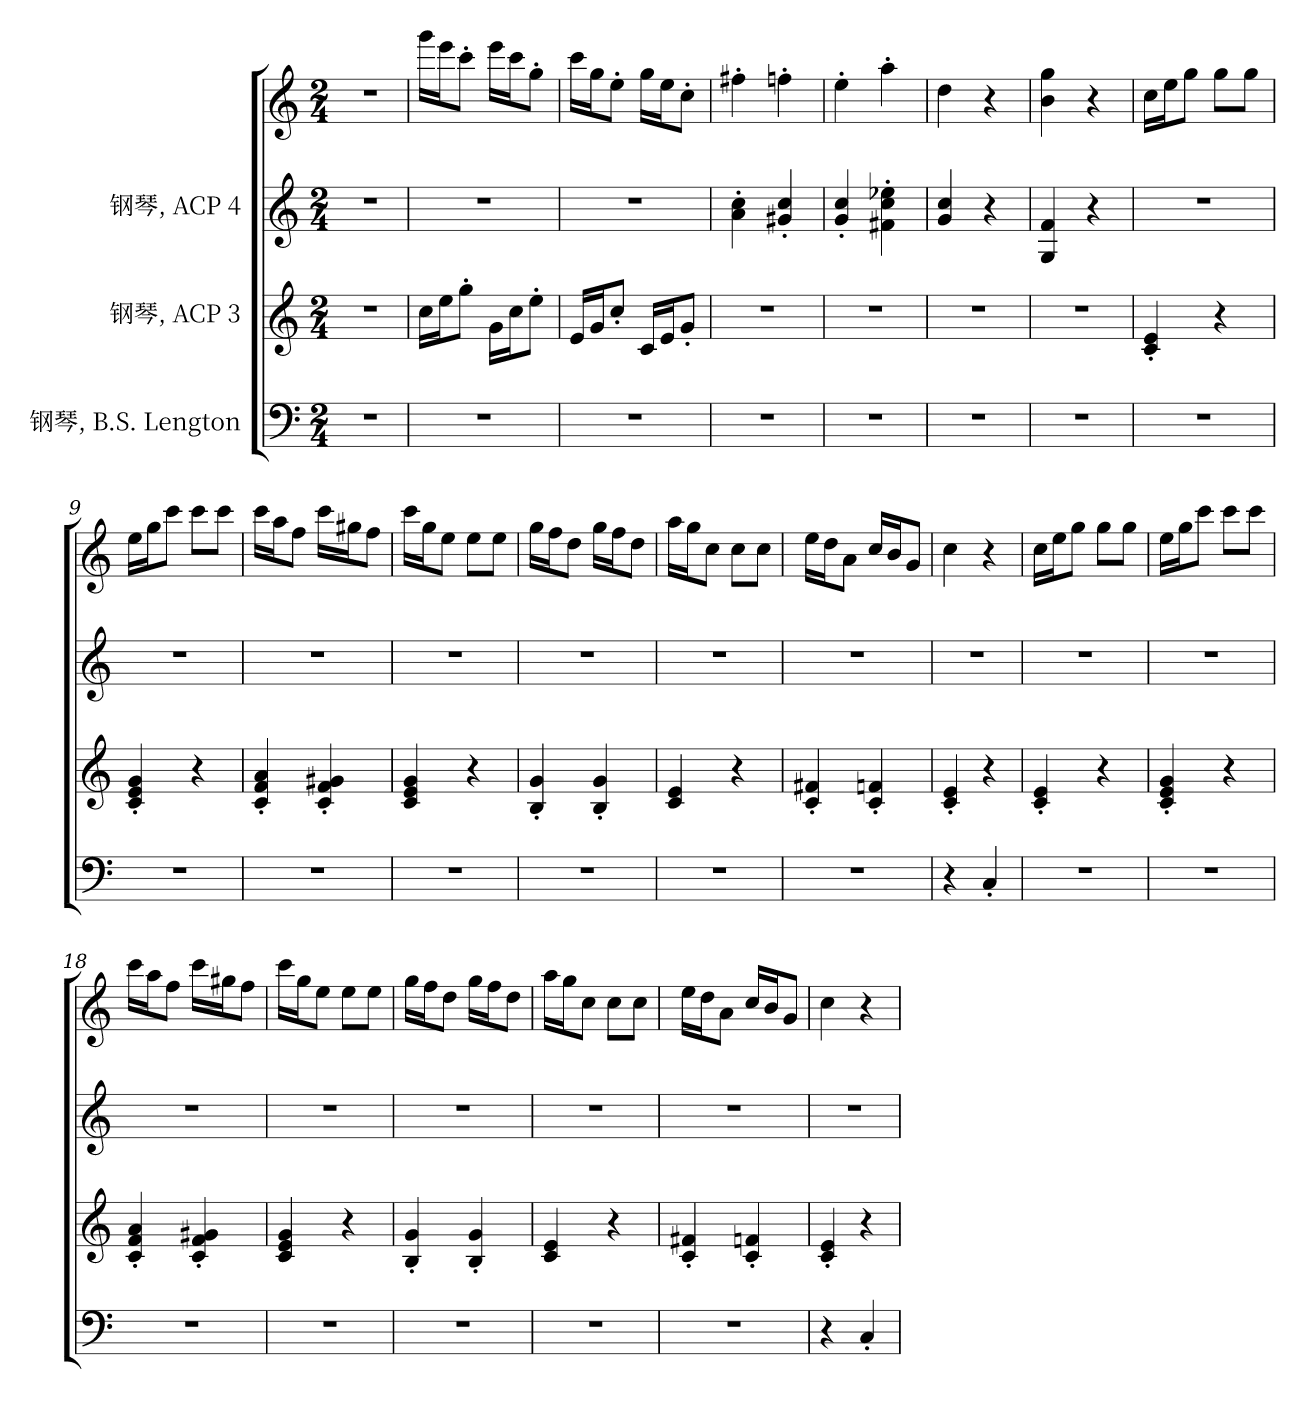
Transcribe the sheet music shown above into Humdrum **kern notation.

**kern	**kern	**kern	**kern
*part3	*part2	*part1	*part1
*staff4	*staff3	*staff2	*staff1
*I"钢琴, B.S. Lengton	*I"钢琴, ACP 3	*I"钢琴, ACP 4	*
*clefF4	*clefG2	*clefG2	*clefG2
*k[]	*k[]	*k[]	*k[]
*M2/4	*M2/4	*M2/4	*M2/4
*MM176	*MM176	*MM176	*MM176
=1	=1	=1	=1
2r	2r	2r	2r
=2	=2	=2	=2
2r	16cc\LL	2r	16ggg\LL
.	16ee\J	.	16eee\J
.	8gg'\J	.	8ccc'\J
.	16g\LL	.	16eee\LL
.	16cc\J	.	16ccc\J
.	8ee'\J	.	8gg'\J
=3	=3	=3	=3
2r	16e/LL	2r	16ccc\LL
.	16g/J	.	16gg\J
.	8cc'/J	.	8ee'\J
.	16c/LL	.	16gg\LL
.	16e/J	.	16ee\J
.	8g'/J	.	8cc'\J
=4	=4	=4	=4
2r	2r	4a\' 4cc\'	4ff#X'\
*	*	*	*MM132
.	.	4g#X/' 4cc/'	4ffn'\
=5	=5	=5	=5
*	*	*	*MM125
2r	2r	4g/' 4cc/'	4ee'\
*	*	*	*MM119
.	.	4f#X\' 4cc\' 4ee-X\'	4aa'\
=6	=6	=6	=6
*	*	*	*MM112
2r	2r	4g/ 4cc/	4dd\
.	.	4r	4r
=7	=7	=7	=7
2r	2r	4G/ 4f/	4b\ 4gg\
.	.	4r	4r
!!LO:LB:g=z
=8	=8	=8	=8
2r	4c/' 4e/'	2r	16cc\LL
.	.	.	16ee\J
.	.	.	8gg\J
.	4r	.	8gg\L
.	.	.	8gg\J
=9	=9	=9	=9
2r	4c/' 4e/' 4g/'	2r	16ee\LL
.	.	.	16gg\J
.	.	.	8ccc\J
.	4r	.	8ccc\L
.	.	.	8ccc\J
=10	=10	=10	=10
2r	4c/' 4f/' 4a/'	2r	16ccc\LL
.	.	.	16aa\J
.	.	.	8ff\J
.	4c/' 4f/' 4g#X/'	.	16ccc\LL
.	.	.	16gg#X\J
.	.	.	8ff\J
=11	=11	=11	=11
2r	4c/ 4e/ 4g/	2r	16ccc\LL
.	.	.	16gg\J
.	.	.	8ee\J
.	4r	.	8ee\L
.	.	.	8ee\J
=12	=12	=12	=12
2r	4B/' 4g/'	2r	16gg\LL
.	.	.	16ff\J
*	*	*	*MM135
.	.	.	8dd\J
*	*	*	*MM132
.	4B/' 4g/'	.	16gg\LL
.	.	.	16ff\J
*	*	*	*MM129
.	.	.	8dd\J
=13	=13	=13	=13
*	*	*	*MM125
2r	4c/ 4e/	2r	16aa\LL
.	.	.	16gg\J
*	*	*	*MM122
.	.	.	8cc\J
*	*	*	*MM119
.	4r	.	8cc\L
*	*	*	*MM116
.	.	.	8cc\J
!!LO:LB:g=z
=14	=14	=14	=14
*	*	*	*MM112
2r	4c/' 4f#X/'	2r	16ee\LL
.	.	.	16dd\J
.	.	.	8a\J
.	4c/' 4fn/'	.	16cc/LL
.	.	.	16b/J
.	.	.	8g/J
=15	=15	=15	=15
4r	4c/' 4e/'	2r	4cc\
4C'/	4r	.	4r
=16	=16	=16	=16
*	*	*	*MM138
2r	4c/' 4e/'	2r	16cc\LL
.	.	.	16ee\J
.	.	.	8gg\J
.	4r	.	8gg\L
.	.	.	8gg\J
=17	=17	=17	=17
2r	4c/' 4e/' 4g/'	2r	16ee\LL
.	.	.	16gg\J
.	.	.	8ccc\J
.	4r	.	8ccc\L
.	.	.	8ccc\J
=18	=18	=18	=18
2r	4c/' 4f/' 4a/'	2r	16ccc\LL
.	.	.	16aa\J
.	.	.	8ff\J
.	4c/' 4f/' 4g#X/'	.	16ccc\LL
.	.	.	16gg#X\J
.	.	.	8ff\J
=19	=19	=19	=19
2r	4c/ 4e/ 4g/	2r	16ccc\LL
.	.	.	16gg\J
.	.	.	8ee\J
.	4r	.	8ee\L
.	.	.	8ee\J
!!LO:PB:g=z
=20	=20	=20	=20
2r	4B/' 4g/'	2r	16gg\LL
.	.	.	16ff\J
*	*	*	*MM135
.	.	.	8dd\J
*	*	*	*MM132
.	4B/' 4g/'	.	16gg\LL
.	.	.	16ff\J
*	*	*	*MM129
.	.	.	8dd\J
=21	=21	=21	=21
*	*	*	*MM125
2r	4c/ 4e/	2r	16aa\LL
.	.	.	16gg\J
*	*	*	*MM122
.	.	.	8cc\J
*	*	*	*MM119
.	4r	.	8cc\L
*	*	*	*MM116
.	.	.	8cc\J
=22	=22	=22	=22
*	*	*	*MM112
2r	4c/' 4f#X/'	2r	16ee\LL
.	.	.	16dd\J
.	.	.	8a\J
.	4c/' 4fn/'	.	16cc/LL
.	.	.	16b/J
.	.	.	8g/J
=23	=23	=23	=23
4r	4c/' 4e/'	2r	4cc\
4C'/	4r	.	4r
=	=	=	=
*-	*-	*-	*-
